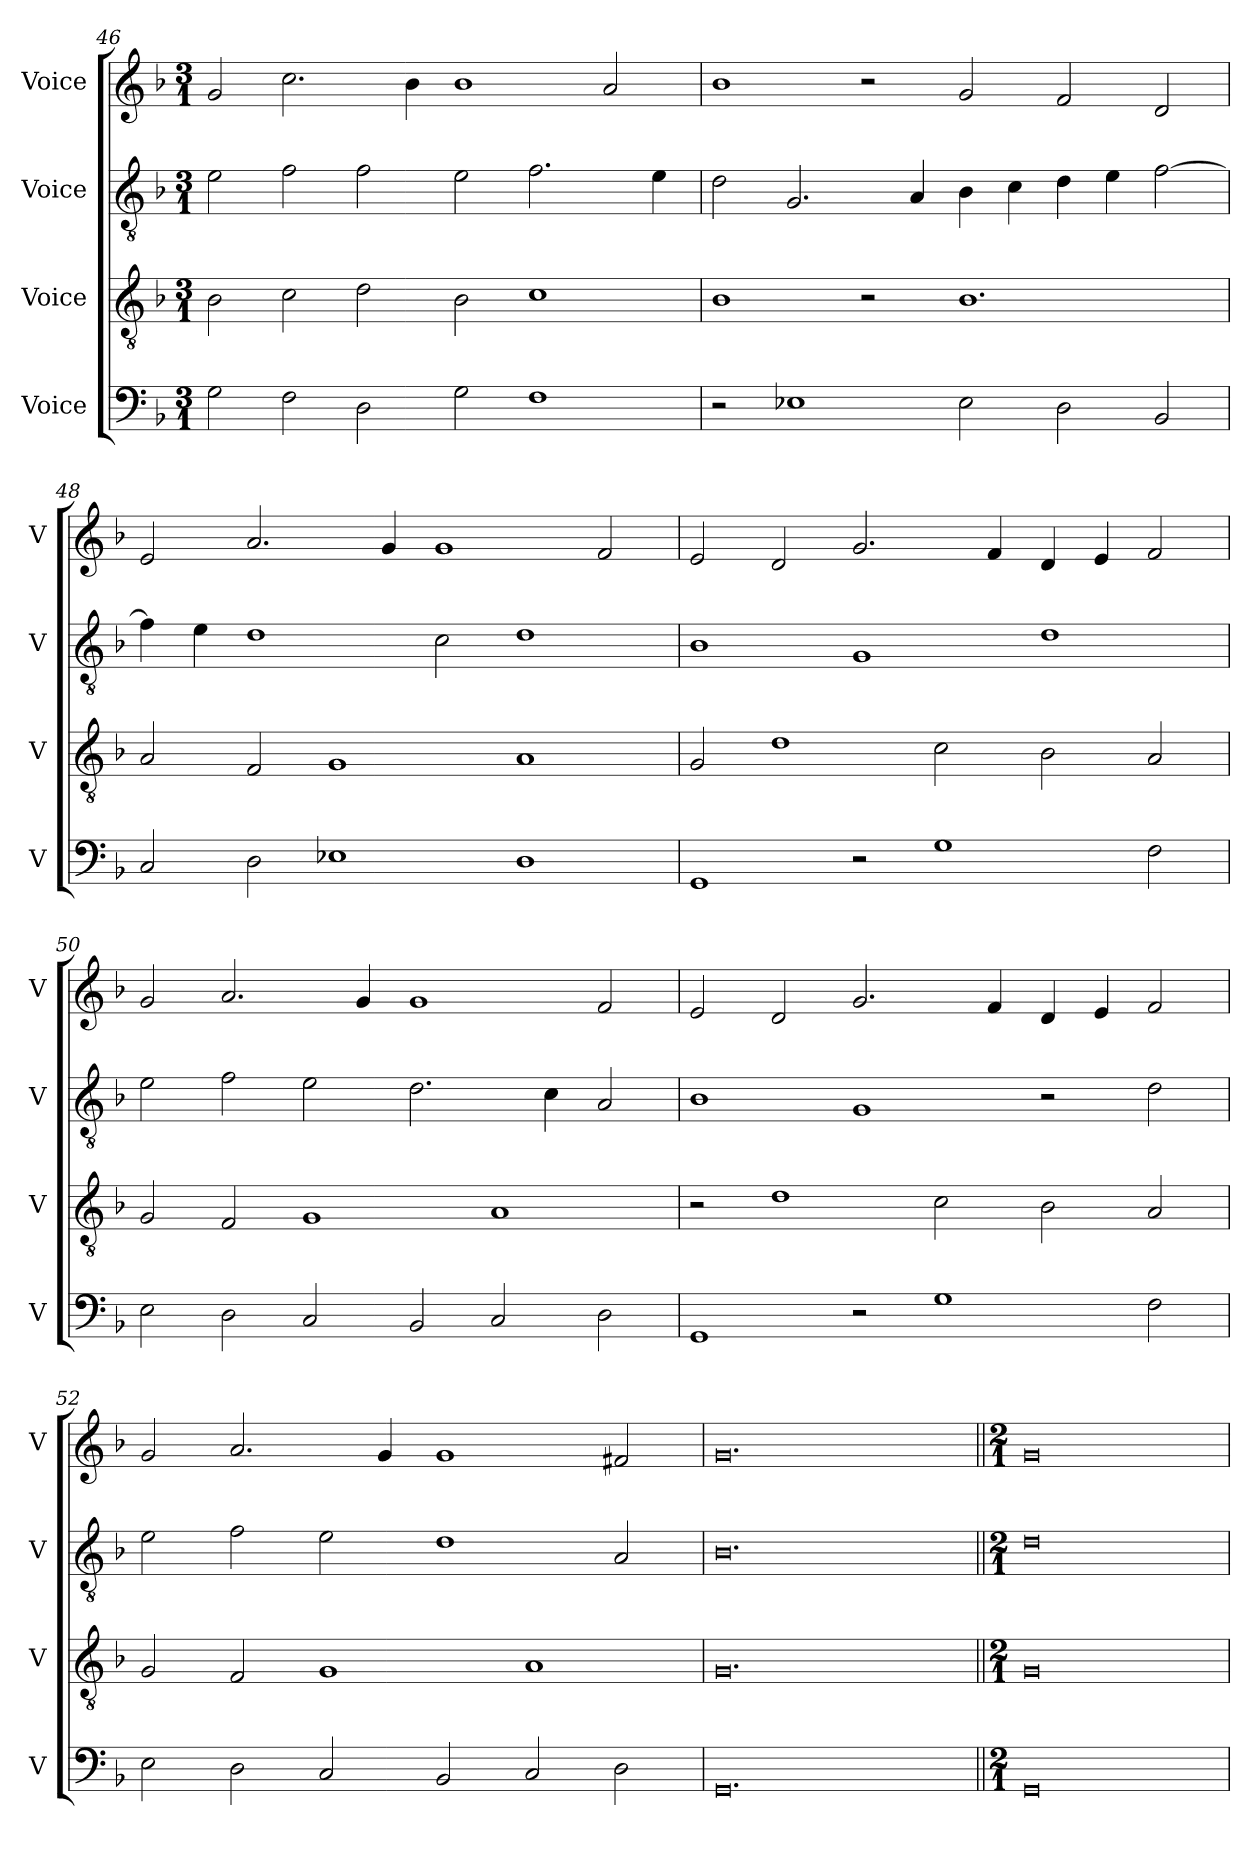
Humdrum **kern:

**kern	**kern	**kern	**kern
*part4	*part3	*part2	*part1
*staff4	*staff3	*staff2	*staff1
*I"Voice	*I"Voice	*I"Voice	*I"Voice
*I'V	*I'V	*I'V	*I'V
!!LO:LB:g=z
*clefF4	*clefGv2	*clefGv2	*clefG2
*k[b-]	*k[b-]	*k[b-]	*k[b-]
*M3/1	*M3/1	*M3/1	*M3/1
=46	=46	=46	=46
2G\	2B-\	2e\	2g/
2F\	2c\	2f\	2.cc\
2D\	2d\	2f\	.
.	.	.	4b-\
2G\	2B-\	2e\	1b-
1F	1c	2.f\	.
.	.	.	2a/
.	.	4e\	.
=47	=47	=47	=47
2r	1B-	2d\	1b-
1E-X	.	2.G/	.
.	2r	.	2r
.	.	4A/	.
2E-\	1.B-	4B-\	2g/
.	.	4c\	.
2D\	.	4d\	2f/
.	.	4e\	.
2BB-/	.	[2f\	2d/
!!LO:PB:g=z
=48	=48	=48	=48
2C/	2A/	4f\]	2e/
.	.	4e\	.
2D\	2F/	1d	2.a/
1E-X	1G	.	.
.	.	.	4g/
.	.	2c\	1g
1D	1A	1d	.
.	.	.	2f/
=49	=49	=49	=49
1GG	2G/	1B-	2e/
.	1d	.	2d/
2r	.	1G	2.g/
1G	2c\	.	.
.	.	.	4f/
.	2B-\	1d	4d/
.	.	.	4e/
2F\	2A/	.	2f/
!!LO:LB:g=z
=50	=50	=50	=50
2E\	2G/	2e\	2g/
2D\	2F/	2f\	2.a/
2C/	1G	2e\	.
.	.	.	4g/
2BB-/	.	2.d\	1g
2C/	1A	.	.
.	.	4c\	.
2D\	.	2A/	2f/
=51	=51	=51	=51
1GG	2r	1B-	2e/
.	1d	.	2d/
2r	.	1G	2.g/
1G	2c\	.	.
.	.	.	4f/
.	2B-\	2r	4d/
.	.	.	4e/
2F\	2A/	2d\	2f/
!!LO:LB:g=z
=52	=52	=52	=52
2E\	2G/	2e\	2g/
2D\	2F/	2f\	2.a/
2C/	1G	2e\	.
.	.	.	4g/
2BB-/	.	1d	1g
2C/	1A	.	.
2D\	.	2A/	2f#X/
=53	=53	=53	=53
0.GG	0.G	0.B-	0.g
=54||	=54||	=54||	=54||
*M2/1	*M2/1	*M2/1	*M2/1
0GG	0G	0d	0g
=	=	=	=
*-	*-	*-	*-
